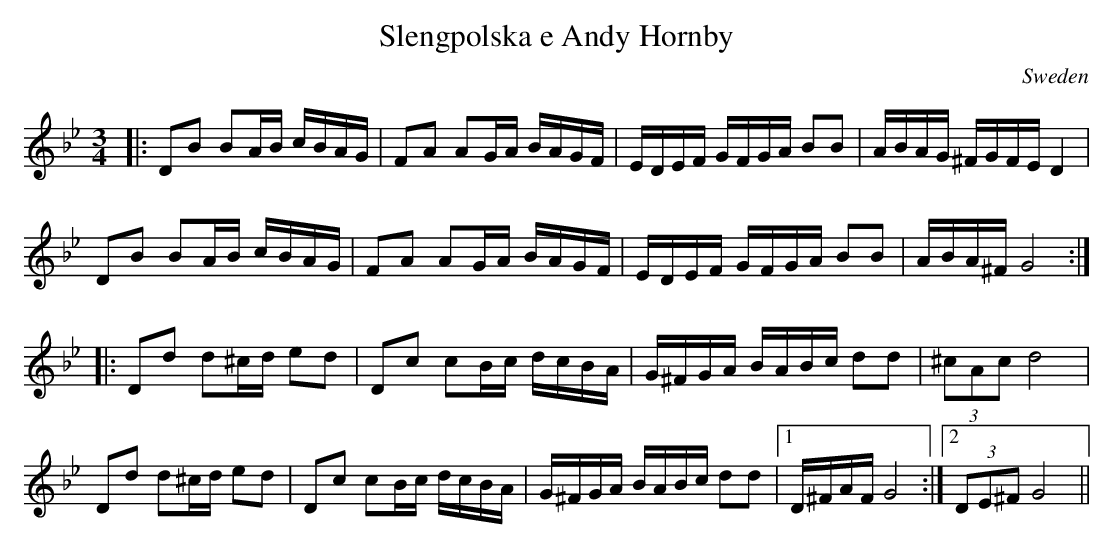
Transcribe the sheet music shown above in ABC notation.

X:1
T:Slengpolska e Andy Hornby
L:1/16
M:3/4
O:Sweden
K:G min
|:D2B2 B2AB cBAG | F2A2 A2GA BAGF|EDEF GFGA B2B2 |ABAG ^FGFE D4|
D2B2 B2AB cBAG | F2A2 A2GA BAGF|EDEF GFGA B2B2 |ABA^F G8:|
|:D2d2 d2^cd e2d2| D2c2 c2Bc dcBA |G^FGA BABc d2d2|(3^c2A2c2 d8 |
D2d2 d2^cd e2d2| D2c2 c2Bc dcBA |G^FGA BABc d2d2|1 D^FAF G8 :|2 (3D2E2^F2 G8||
